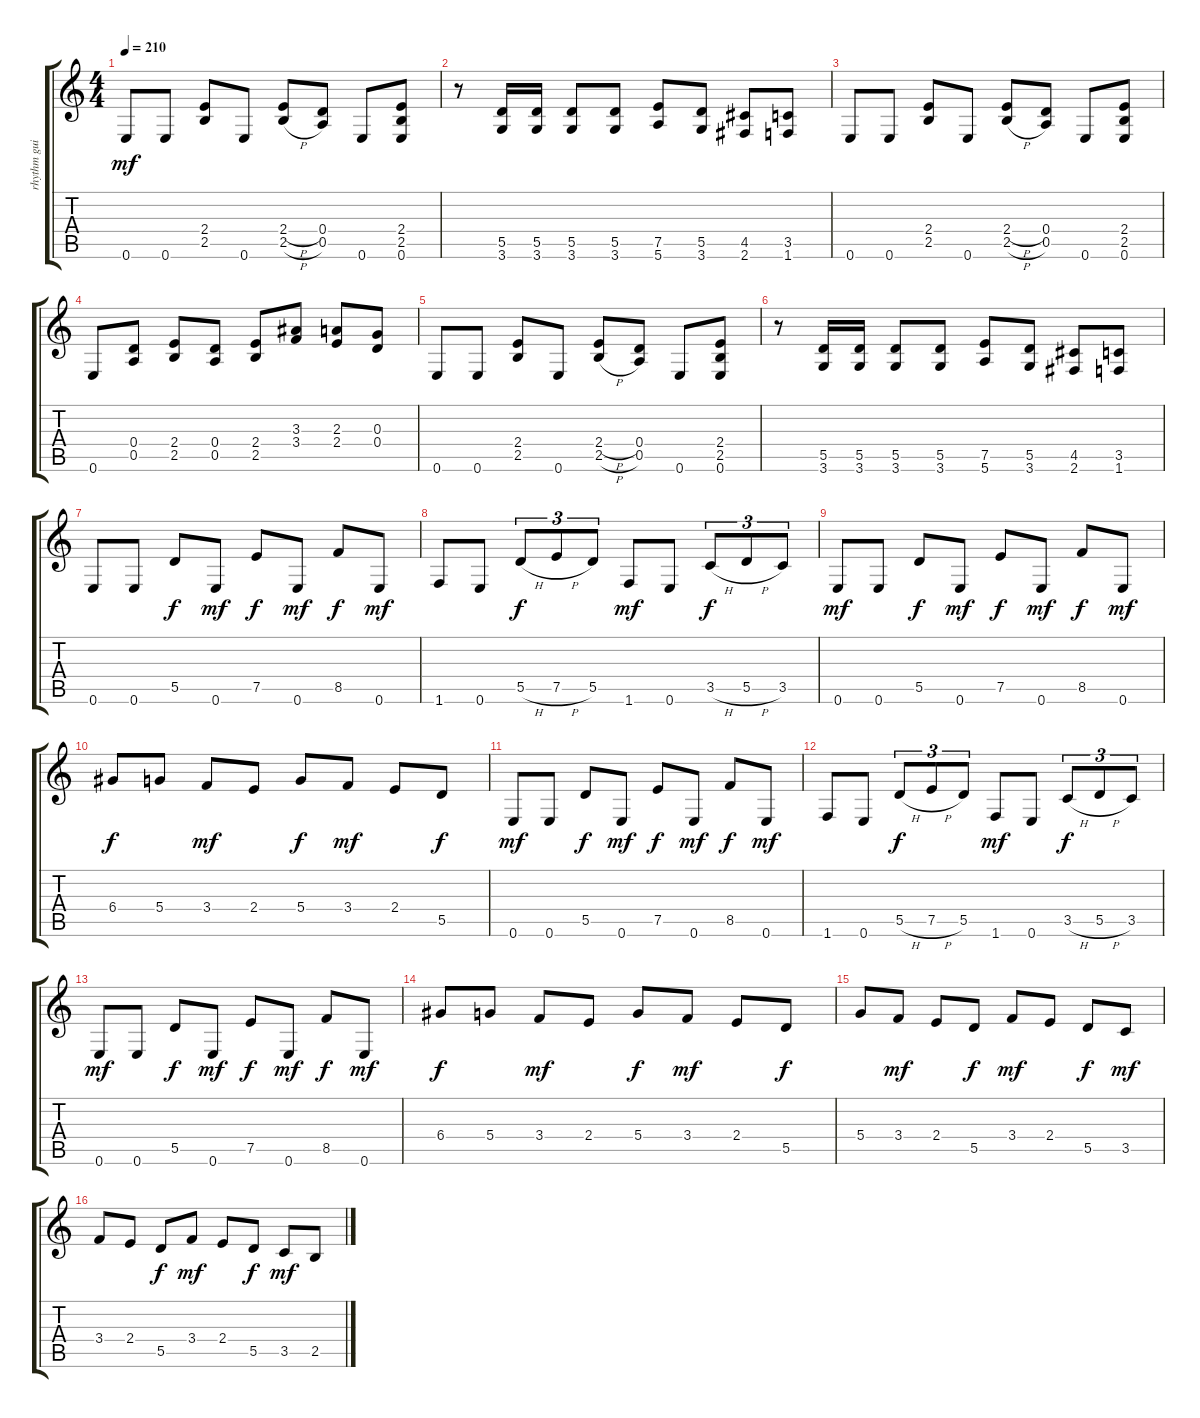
\track ("rhythm guitar I" "rhythm gui") {instrument distortionguitar}
\staff {score tabs}
\tuning (E4 B3 G3 D3 A2 E2) {hide}
\ts (4 4)
\tempo 210
\clef g2
\ks c
0.6.8{dy mf} 0.6.8 (2.4 2.5).8 0.6.8 (2.4{h} 2.5{h}).8 (0.4 0.5).8 0.6.8 (2.4 2.5 0.6).8 |
r.8 (5.5 3.6).16 (5.5 3.6).16 (5.5 3.6).8 (5.5 3.6).8 (7.5 5.6).8 (5.5 3.6).8 (4.5 2.6).8 (3.5 1.6).8 |
0.6.8 0.6.8 (2.4 2.5).8 0.6.8 (2.4{h} 2.5{h}).8 (0.4 0.5).8 0.6.8 (2.4 2.5 0.6).8 |
0.6.8 (0.4 0.5).8 (2.4 2.5).8 (0.4 0.5).8 (2.4 2.5).8 (3.3 3.4).8 (2.3 2.4).8 (0.3 0.4).8 |
0.6.8 0.6.8 (2.4 2.5).8 0.6.8 (2.4{h} 2.5{h}).8 (0.4 0.5).8 0.6.8 (2.4 2.5 0.6).8 |
r.8 (5.5 3.6).16 (5.5 3.6).16 (5.5 3.6).8 (5.5 3.6).8 (7.5 5.6).8 (5.5 3.6).8 (4.5 2.6).8 (3.5 1.6).8 |
0.6.8 0.6.8 5.5.8{dy f} 0.6.8{dy mf} 7.5.8{dy f} 0.6.8{dy mf} 8.5.8{dy f} 0.6.8{dy mf} |
1.6.8 0.6.8 5.5{h}.8{tu (3 2) dy f} 7.5{h}.8{tu (3 2)} 5.5.8{tu (3 2)} 1.6.8{dy mf} 0.6.8 3.5{h}.8{tu (3 2) dy f} 5.5{h}.8{tu (3 2)} 3.5.8{tu (3 2)} |
0.6.8{dy mf} 0.6.8 5.5.8{dy f} 0.6.8{dy mf} 7.5.8{dy f} 0.6.8{dy mf} 8.5.8{dy f} 0.6.8{dy mf} |
6.4.8{dy f} 5.4.8 3.4.8{dy mf} 2.4.8 5.4.8{dy f} 3.4.8{dy mf} 2.4.8 5.5.8{dy f} |
0.6.8{dy mf} 0.6.8 5.5.8{dy f} 0.6.8{dy mf} 7.5.8{dy f} 0.6.8{dy mf} 8.5.8{dy f} 0.6.8{dy mf} |
1.6.8 0.6.8 5.5{h}.8{tu (3 2) dy f} 7.5{h}.8{tu (3 2)} 5.5.8{tu (3 2)} 1.6.8{dy mf} 0.6.8 3.5{h}.8{tu (3 2) dy f} 5.5{h}.8{tu (3 2)} 3.5.8{tu (3 2)} |
0.6.8{dy mf} 0.6.8 5.5.8{dy f} 0.6.8{dy mf} 7.5.8{dy f} 0.6.8{dy mf} 8.5.8{dy f} 0.6.8{dy mf} |
6.4.8{dy f} 5.4.8 3.4.8{dy mf} 2.4.8 5.4.8{dy f} 3.4.8{dy mf} 2.4.8 5.5.8{dy f} |
5.4.8 3.4.8{dy mf} 2.4.8 5.5.8{dy f} 3.4.8{dy mf} 2.4.8 5.5.8{dy f} 3.5.8{dy mf} |
3.4.8 2.4.8 5.5.8{dy f} 3.4.8{dy mf} 2.4.8 5.5.8{dy f} 3.5.8{dy mf} 2.5.8
